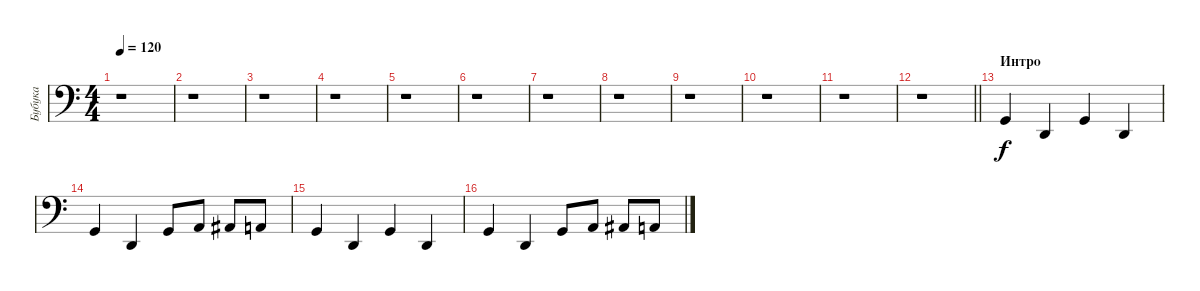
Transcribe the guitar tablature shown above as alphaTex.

\track ("Бубука " "Бубука ") {instrument electricbasspick}
\staff {score}
\tuning (G2 D2 A1 D1) {hide}
\ts (4 4)
\tempo 120
\clef f4
\ks c
r.1{dy f} |
r.1 |
r.1 |
r.1 |
r.1 |
r.1 |
r.1 |
r.1 |
r.1 |
r.1 |
r.1 |
\barLineRight lightlight
r.1 |
\section ("" "Интро")
5.4.4 0.4.4 5.4.4 0.4.4 |
5.4.4 0.4.4 5.4.8 7.4.8 8.4.8 7.4.8 |
5.4.4 0.4.4 5.4.4 0.4.4 |
5.4.4 0.4.4 5.4.8 7.4.8 8.4.8 7.4.8
